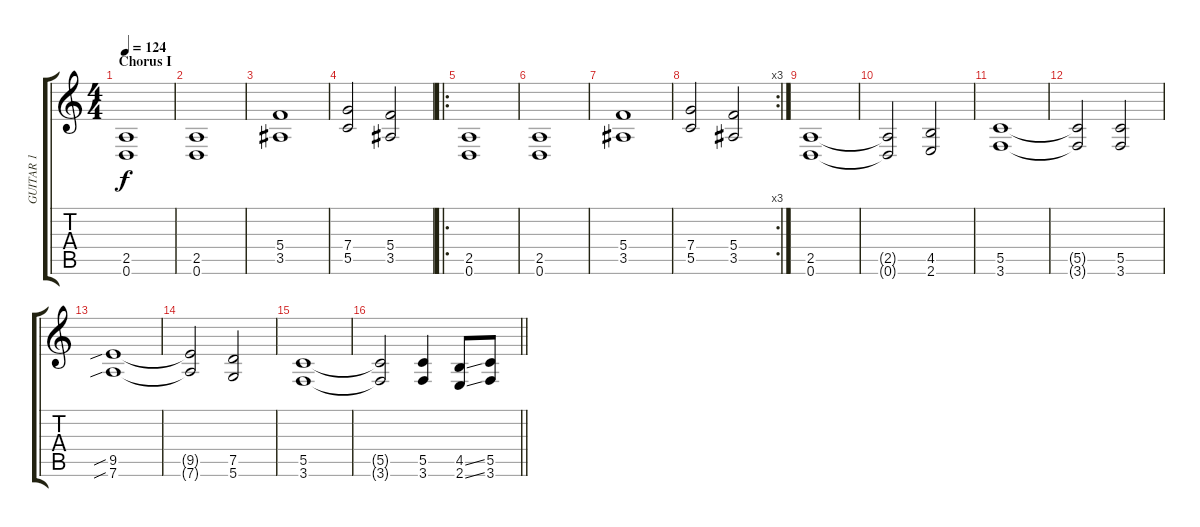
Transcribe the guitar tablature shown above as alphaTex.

\track ("GUITAR 1" "GUITAR 1") {instrument overdrivenguitar}
\staff {score tabs}
\tuning (D4 A3 F3 C3 G2 D2) {hide}
\ts (4 4)
\section ("" "Chorus I")
\tempo 124
\clef g2
\ks c
(2.5 0.6).1{dy f} |
(2.5 0.6).1 |
(5.4 3.5).1 |
(7.4 5.5).2 (5.4 3.5).2 |
\ro
(2.5 0.6).1 |
(2.5 0.6).1 |
(5.4 3.5).1 |
\rc 3
(7.4 5.5).2 (5.4 3.5).2 |
(2.5 0.6).1 |
(2.5{t} 0.6{t}).2 (4.5 2.6).2 |
(5.5 3.6).1 |
(5.5{t} 3.6{t}).2 (5.5 3.6).2 |
(9.5{sib} 7.6{sib}).1 |
(9.5{t} 7.6{t}).2 (7.5 5.6).2 |
(5.5 3.6).1 |
\barLineRight lightlight
(5.5{t} 3.6{t}).2 (5.5 3.6).4 (4.5{ss} 2.6{ss}).8 (5.5 3.6).8
